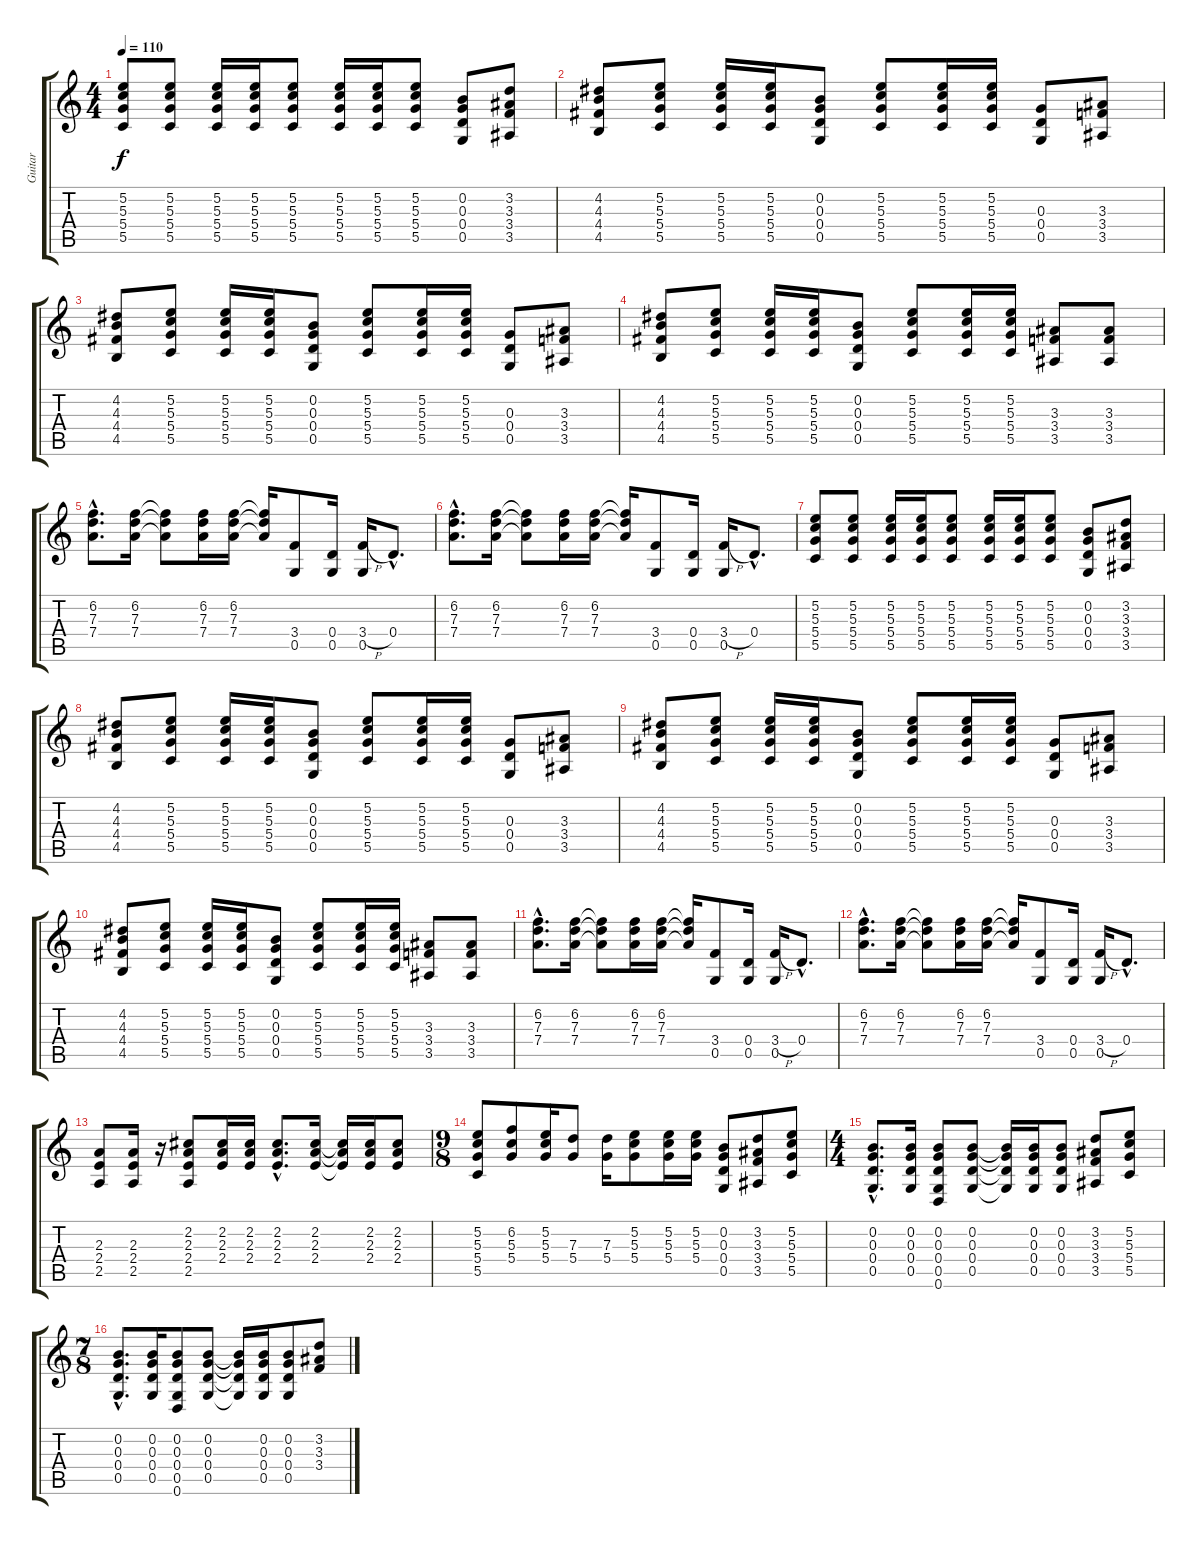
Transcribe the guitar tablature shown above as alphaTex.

\track ("Guitar" "Guitar") {instrument acousticguitarsteel}
\staff {score tabs}
\tuning (D4 B3 G3 D3 G2 D2) {hide}
\ts (4 4)
\tempo 110
\clef g2
\ks c
(5.2 5.3 5.4 5.5).8{dy f} (5.2 5.3 5.4 5.5).8 (5.2 5.3 5.4 5.5).16 (5.2 5.3 5.4 5.5).16 (5.2 5.3 5.4 5.5).8 (5.2 5.3 5.4 5.5).16 (5.2 5.3 5.4 5.5).16 (5.2 5.3 5.4 5.5).8 (0.2 0.3 0.4 0.5).8 (3.2 3.3 3.4 3.5).8 |
(4.2 4.3 4.4 4.5).8 (5.2 5.3 5.4 5.5).8 (5.2 5.3 5.4 5.5).16 (5.2 5.3 5.4 5.5).16 (0.2 0.3 0.4 0.5).8 (5.2 5.3 5.4 5.5).8 (5.2 5.3 5.4 5.5).16 (5.2 5.3 5.4 5.5).16 (0.3 0.4 0.5).8 (3.3 3.4 3.5).8 |
(4.2 4.3 4.4 4.5).8 (5.2 5.3 5.4 5.5).8 (5.2 5.3 5.4 5.5).16 (5.2 5.3 5.4 5.5).16 (0.2 0.3 0.4 0.5).8 (5.2 5.3 5.4 5.5).8 (5.2 5.3 5.4 5.5).16 (5.2 5.3 5.4 5.5).16 (0.3 0.4 0.5).8 (3.3 3.4 3.5).8 |
(4.2 4.3 4.4 4.5).8 (5.2 5.3 5.4 5.5).8 (5.2 5.3 5.4 5.5).16 (5.2 5.3 5.4 5.5).16 (0.2 0.3 0.4 0.5).8 (5.2 5.3 5.4 5.5).8 (5.2 5.3 5.4 5.5).16 (5.2 5.3 5.4 5.5).16 (3.3 3.4 3.5).8 (3.3 3.4 3.5).8 |
(6.2{hac} 7.3{hac} 7.4{hac}).8{d} (6.2 7.3 7.4).16 (6.2{t} 7.3{t} 7.4{t}).8 (6.2 7.3 7.4).16 (6.2 7.3 7.4).16 (6.2{t} 7.3{t} 7.4{t}).16 (3.4 0.5).8 (0.4 0.5).16 (3.4{h} 0.5).16 0.4{hac}.8{d} |
(6.2{hac} 7.3{hac} 7.4{hac}).8{d} (6.2 7.3 7.4).16 (6.2{t} 7.3{t} 7.4{t}).8 (6.2 7.3 7.4).16 (6.2 7.3 7.4).16 (6.2{t} 7.3{t} 7.4{t}).16 (3.4 0.5).8 (0.4 0.5).16 (3.4{h} 0.5).16 0.4{hac}.8{d} |
(5.2 5.3 5.4 5.5).8 (5.2 5.3 5.4 5.5).8 (5.2 5.3 5.4 5.5).16 (5.2 5.3 5.4 5.5).16 (5.2 5.3 5.4 5.5).8 (5.2 5.3 5.4 5.5).16 (5.2 5.3 5.4 5.5).16 (5.2 5.3 5.4 5.5).8 (0.2 0.3 0.4 0.5).8 (3.2 3.3 3.4 3.5).8 |
(4.2 4.3 4.4 4.5).8 (5.2 5.3 5.4 5.5).8 (5.2 5.3 5.4 5.5).16 (5.2 5.3 5.4 5.5).16 (0.2 0.3 0.4 0.5).8 (5.2 5.3 5.4 5.5).8 (5.2 5.3 5.4 5.5).16 (5.2 5.3 5.4 5.5).16 (0.3 0.4 0.5).8 (3.3 3.4 3.5).8 |
(4.2 4.3 4.4 4.5).8 (5.2 5.3 5.4 5.5).8 (5.2 5.3 5.4 5.5).16 (5.2 5.3 5.4 5.5).16 (0.2 0.3 0.4 0.5).8 (5.2 5.3 5.4 5.5).8 (5.2 5.3 5.4 5.5).16 (5.2 5.3 5.4 5.5).16 (0.3 0.4 0.5).8 (3.3 3.4 3.5).8 |
(4.2 4.3 4.4 4.5).8 (5.2 5.3 5.4 5.5).8 (5.2 5.3 5.4 5.5).16 (5.2 5.3 5.4 5.5).16 (0.2 0.3 0.4 0.5).8 (5.2 5.3 5.4 5.5).8 (5.2 5.3 5.4 5.5).16 (5.2 5.3 5.4 5.5).16 (3.3 3.4 3.5).8 (3.3 3.4 3.5).8 |
(6.2{hac} 7.3{hac} 7.4{hac}).8{d} (6.2 7.3 7.4).16 (6.2{t} 7.3{t} 7.4{t}).8 (6.2 7.3 7.4).16 (6.2 7.3 7.4).16 (6.2{t} 7.3{t} 7.4{t}).16 (3.4 0.5).8 (0.4 0.5).16 (3.4{h} 0.5).16 0.4{hac}.8{d} |
(6.2{hac} 7.3{hac} 7.4{hac}).8{d} (6.2 7.3 7.4).16 (6.2{t} 7.3{t} 7.4{t}).8 (6.2 7.3 7.4).16 (6.2 7.3 7.4).16 (6.2{t} 7.3{t} 7.4{t}).16 (3.4 0.5).8 (0.4 0.5).16 (3.4{h} 0.5).16 0.4{hac}.8{d} |
(2.3 2.4 2.5).8 (2.3 2.4 2.5).16 r.16 (2.2 2.3 2.4 2.5).8 (2.2 2.3 2.4).16 (2.2 2.3 2.4).16 (2.2{hac} 2.3{hac} 2.4{hac}).8{d} (2.2 2.3 2.4).16 (2.2{t} 2.3{t} 2.4{t}).16 (2.2 2.3 2.4).16 (2.2 2.3 2.4).8 |
\ts (9 8)
(5.2 5.3 5.4 5.5).8 (6.2 5.3 5.4).8 (5.2 5.3 5.4).16 (7.3 5.4).8 (7.3 5.4).16 (5.2 5.3 5.4).8 (5.2 5.3 5.4).16 (5.2 5.3 5.4).16 (0.2 0.3 0.4 0.5).8 (3.2 3.3 3.4 3.5).8 (5.2 5.3 5.4 5.5).8 |
\ts (4 4)
(0.2{hac} 0.3{hac} 0.4{hac} 0.5{hac}).8{d} (0.2 0.3 0.4 0.5).16 (0.2 0.3 0.4 0.5 0.6).8 (0.2 0.3 0.4 0.5).8 (0.2{t} 0.3{t} 0.4{t} 0.5{t}).16 (0.2 0.3 0.4 0.5).16 (0.2 0.3 0.4 0.5).8 (3.2 3.3 3.4 3.5).8 (5.2 5.3 5.4 5.5).8 |
\ts (7 8)
(0.2{hac} 0.3{hac} 0.4{hac} 0.5{hac}).8{d} (0.2 0.3 0.4 0.5).16 (0.2 0.3 0.4 0.5 0.6).8 (0.2 0.3 0.4 0.5).8 (0.2{t} 0.3{t} 0.4{t} 0.5{t}).16 (0.2 0.3 0.4 0.5).16 (0.2 0.3 0.4 0.5).8 (3.2 3.3 3.4).8
